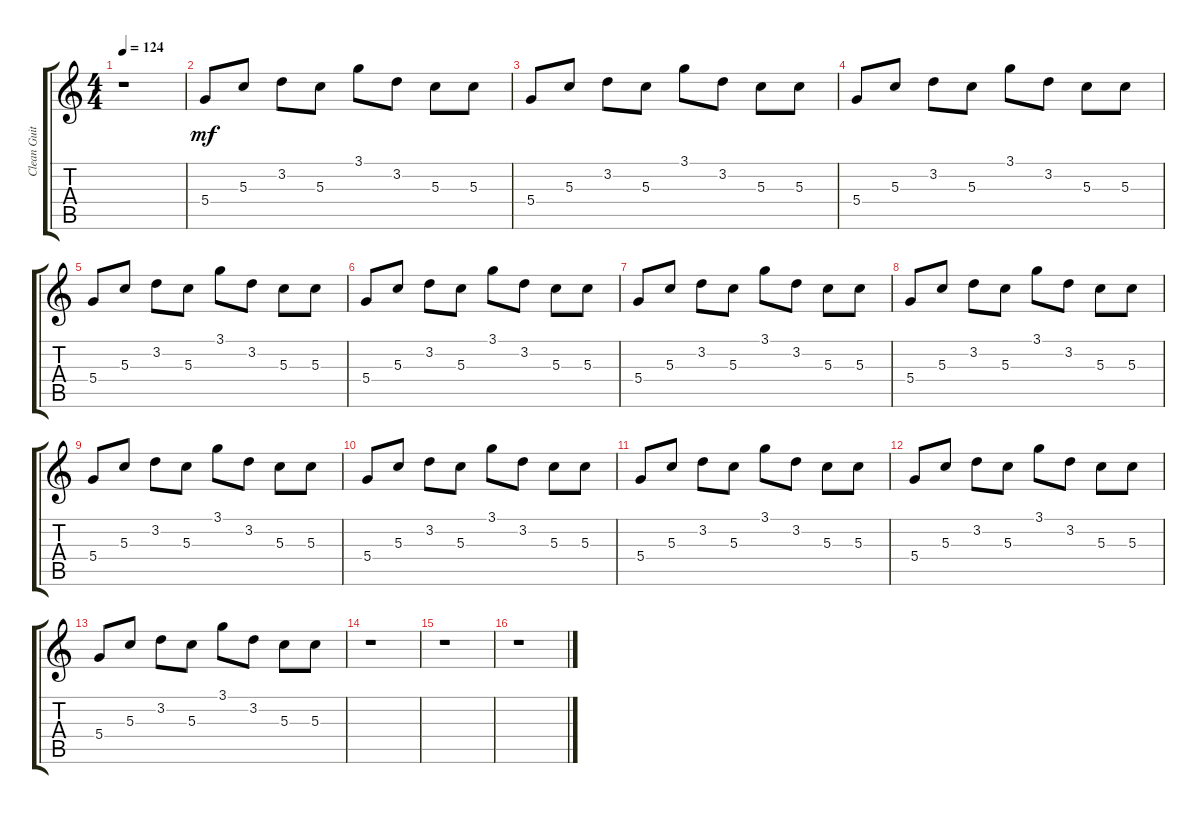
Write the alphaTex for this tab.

\track ("Clean Guitar" "Clean Guit") {instrument electricguitarclean}
\staff {score tabs}
\tuning (E4 B3 G3 D3 A2 E2) {hide}
\ts (4 4)
\tempo 124
\clef g2
\ks c
r.1{dy f} |
5.4.8{dy mf} 5.3.8 3.2.8 5.3.8 3.1.8 3.2.8 5.3.8 5.3.8 |
5.4.8 5.3.8 3.2.8 5.3.8 3.1.8 3.2.8 5.3.8 5.3.8 |
5.4.8 5.3.8 3.2.8 5.3.8 3.1.8 3.2.8 5.3.8 5.3.8 |
5.4.8 5.3.8 3.2.8 5.3.8 3.1.8 3.2.8 5.3.8 5.3.8 |
5.4.8 5.3.8 3.2.8 5.3.8 3.1.8 3.2.8 5.3.8 5.3.8 |
5.4.8 5.3.8 3.2.8 5.3.8 3.1.8 3.2.8 5.3.8 5.3.8 |
5.4.8 5.3.8 3.2.8 5.3.8 3.1.8 3.2.8 5.3.8 5.3.8 |
5.4.8 5.3.8 3.2.8 5.3.8 3.1.8 3.2.8 5.3.8 5.3.8 |
5.4.8 5.3.8 3.2.8 5.3.8 3.1.8 3.2.8 5.3.8 5.3.8 |
5.4.8 5.3.8 3.2.8 5.3.8 3.1.8 3.2.8 5.3.8 5.3.8 |
5.4.8 5.3.8 3.2.8 5.3.8 3.1.8 3.2.8 5.3.8 5.3.8 |
5.4.8 5.3.8 3.2.8 5.3.8 3.1.8 3.2.8 5.3.8 5.3.8 |
r.1 |
r.1 |
r.1
